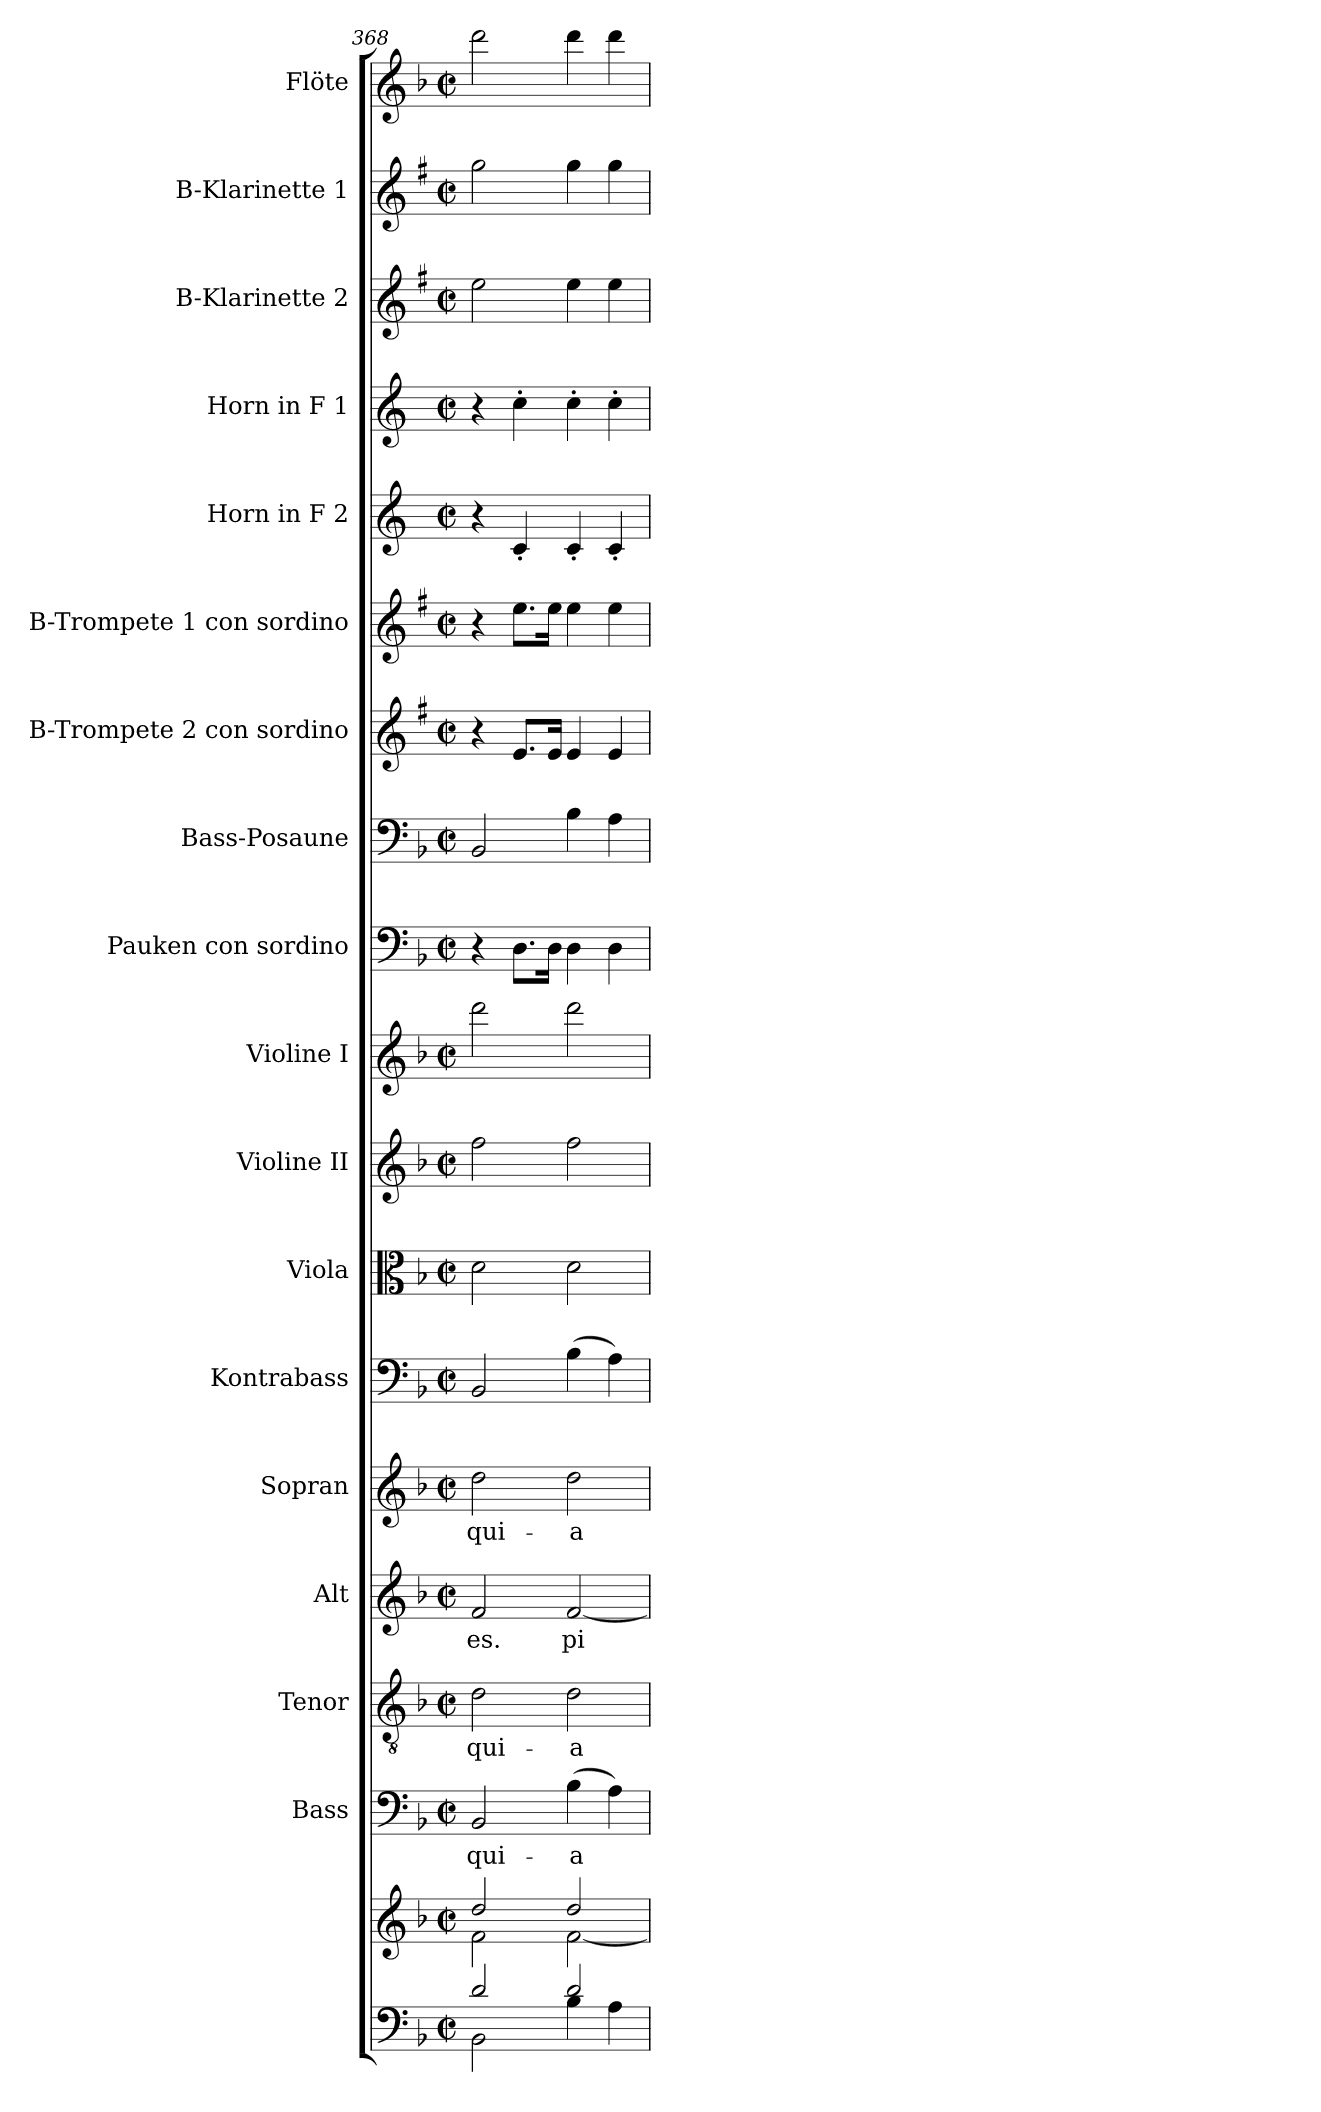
**kern	**kern	**kern	**text	**kern	**text	**kern	**text	**kern	**text	**kern	**kern	**kern	**kern	**kern	**kern	**kern	**kern	**kern	**kern	**kern	**kern	**kern
*part18	*part18	*part17	*part17	*part16	*part16	*part15	*part15	*part14	*part14	*part13	*part12	*part11	*part10	*part9	*part8	*part7	*part6	*part5	*part4	*part3	*part2	*part1
*staff19	*staff18	*staff17	*staff17	*staff16	*staff16	*staff15	*staff15	*staff14	*staff14	*staff13	*staff12	*staff11	*staff10	*staff9	*staff8	*staff7	*staff6	*staff5	*staff4	*staff3	*staff2	*staff1
*	*	*I"Bass	*	*I"Tenor	*	*I"Alt	*	*I"Sopran	*	*I"Kontrabass	*I"Viola	*I"Violine II	*I"Violine I	*I"Pauken con sordino	*I"Bass-Posaune	*I"B-Trompete 2 con sordino	*I"B-Trompete 1 con sordino	*I"Horn in F 2	*I"Horn in F 1	*I"B-Klarinette 2	*I"B-Klarinette 1	*I"Flöte
*	*	*I'B.	*	*I'T.	*	*I'A.	*	*I'S.	*	*I'Kb.	*I'Vla.	*I'Vl. II	*I'Vl. I	*I'Pk.	*I'B. Pos.	*I'B Trp. 2	*I'B Trp. 1	*	*	*I'B Kl. 2	*I'B Kl. 1	*I'Fl.
*clefF4	*clefG2	*clefF4	*	*clefGv2	*	*clefG2	*	*clefG2	*	*clefF4	*clefC3	*clefG2	*clefG2	*clefF4	*clefF4	*clefG2	*clefG2	*clefG2	*clefG2	*clefG2	*clefG2	*clefG2
*	*	*	*	*	*	*	*	*	*	*ITrd7c12	*	*	*	*	*	*ITrd1c2	*ITrd1c2	*ITrd4c7	*ITrd4c7	*ITrd1c2	*ITrd1c2	*
*k[b-]	*k[b-]	*k[b-]	*	*k[b-]	*	*k[b-]	*	*k[b-]	*	*k[b-]	*k[b-]	*k[b-]	*k[b-]	*k[b-]	*k[b-]	*k[b-]	*k[b-]	*k[b-]	*k[b-]	*k[b-]	*k[b-]	*k[b-]
*F:	*F:	*F:	*	*F:	*	*F:	*	*F:	*	*F:	*F:	*F:	*F:	*F:	*F:	*F:	*F:	*F:	*F:	*F:	*F:	*F:
*M2/2	*M2/2	*M2/2	*	*M2/2	*	*M2/2	*	*M2/2	*	*M2/2	*M2/2	*M2/2	*M2/2	*M2/2	*M2/2	*M2/2	*M2/2	*M2/2	*M2/2	*M2/2	*M2/2	*M2/2
*met(c|)	*met(c|)	*met(c|)	*	*met(c|)	*	*met(c|)	*	*met(c|)	*	*met(c|)	*met(c|)	*met(c|)	*met(c|)	*met(c|)	*met(c|)	*met(c|)	*met(c|)	*met(c|)	*met(c|)	*met(c|)	*met(c|)	*met(c|)
=368	=368	=368	=368	=368	=368	=368	=368	=368	=368	=368	=368	=368	=368	=368	=368	=368	=368	=368	=368	=368	=368	=368
*^	*^	*	*	*	*	*	*	*	*	*	*	*	*	*	*	*	*	*	*	*	*	*
!	!	!	!	!	!LO:LY:b	!	!LO:LY:b	!	!LO:LY:b	!	!LO:LY:b	!	!	!	!	!	!	!	!	!	!	!	!	!
2d/	2BB-\	2dd/	2f\	2BB-/	qui-	2d\	qui-	2f/	es.	2dd\	qui-	2BBB-/	2d\	2ff\	2ddd\	4r	2BB-/	4r	4r	4r	4r	2dd\	2ff\	2ddd\
.	.	.	.	.	.	.	.	.	.	.	.	.	.	.	.	8.D\L	.	8.d/L	8.dd\L	4F'</	4f'>\	.	.	.
.	.	.	.	.	.	.	.	.	.	.	.	.	.	.	.	16D\Jk	.	16d/Jk	16dd\Jk	.	.	.	.	.
!	!	!	!	!	!LO:LY:b	!	!LO:LY:b	!	!LO:LY:b	!	!LO:LY:b	!	!	!	!	!	!	!	!	!	!	!	!	!
2d/	4B-\	2dd/	[<2f\	(>4B-\	-a	2d\	-a	[2f/	pi-	2dd\	-a	(>4BB-\	2d\	2ff\	2ddd\	4D\	4B-\	4d/	4dd\	4F'</	4f'>\	4dd\	4ff\	4ddd\
.	4A\	.	.	4A\)	.	.	.	.	.	.	.	4AA\)	.	.	.	4D\	4A\	4d/	4dd\	4F'</	4f'>\	4dd\	4ff\	4ddd\
*v	*v	*	*	*	*	*	*	*	*	*	*	*	*	*	*	*	*	*	*	*	*	*	*	*
*	*v	*v	*	*	*	*	*	*	*	*	*	*	*	*	*	*	*	*	*	*	*	*	*
=	=	=	=	=	=	=	=	=	=	=	=	=	=	=	=	=	=	=	=	=	=	=
*-	*-	*-	*-	*-	*-	*-	*-	*-	*-	*-	*-	*-	*-	*-	*-	*-	*-	*-	*-	*-	*-	*-
